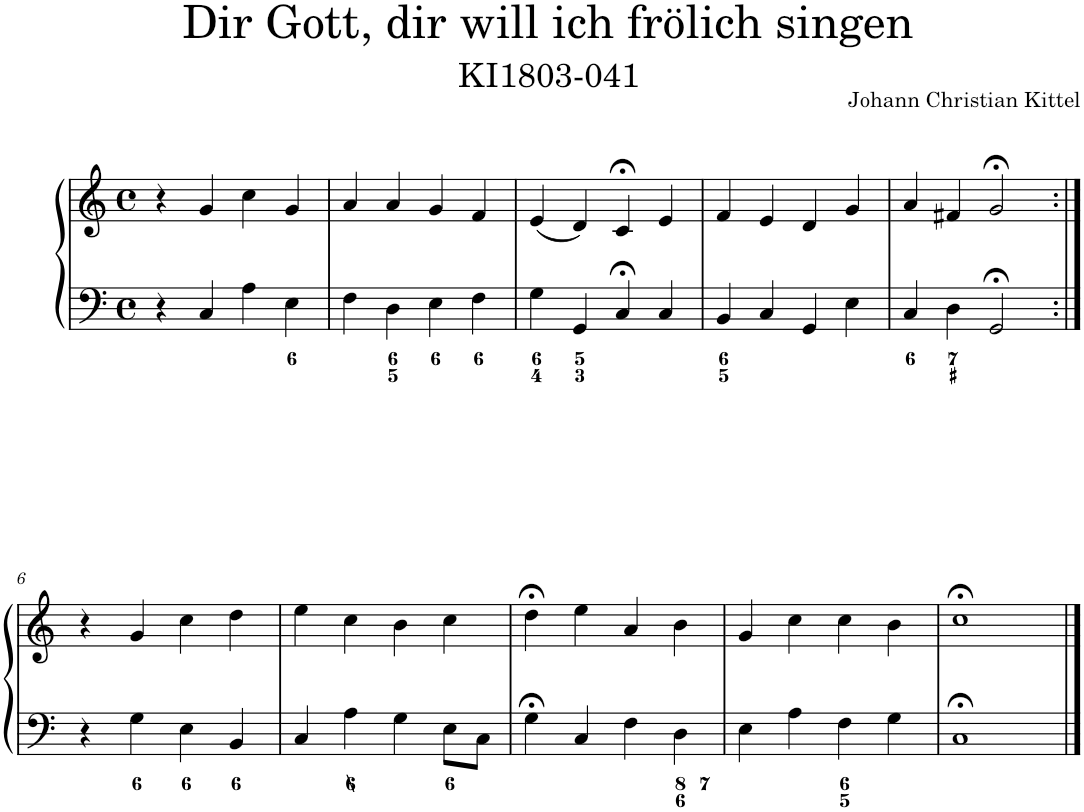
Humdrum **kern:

**kern	**kern
*part1	*part1
*staff2	*staff1
*I"Piano	*
*I'Pno.	*
*clefF4	*clefG2
*k[]	*k[]
*M4/4	*M4/4
*met(c)	*met(c)
=1	=1
4r	4r
4C/	4g/
4A\	4cc\
4E\	4g/
=2	=2
4F\	4a/
4D\	4a/
4E\	4g/
4F\	4f/
=3	=3
4G\	(4e/
4GG/	4d/)
4C;</	4c;</
4C/	4e/
=4	=4
4BB/	4f/
4C/	4e/
4GG/	4d/
4E\	4g/
=5	=5
4C/	4a/
4D\	4f#X/
2GG;</	2g;</
!!LO:LB:g=z
=6:|!	=6:|!
4r	4r
4G\	4g/
4E\	4cc\
4BB/	4dd\
=7	=7
4C/	4ee\
4A\	4cc\
4G\	4b\
8E\L	4cc\
8C\J	.
=8	=8
4G;<\	4dd;<\
4C/	4ee\
4F\	4a/
4D\	4b\
=9	=9
4E\	4g/
4A\	4cc\
4F\	4cc\
4G\	4b\
=10	=10
1C;<	1cc;<
==	==
*-	*-
